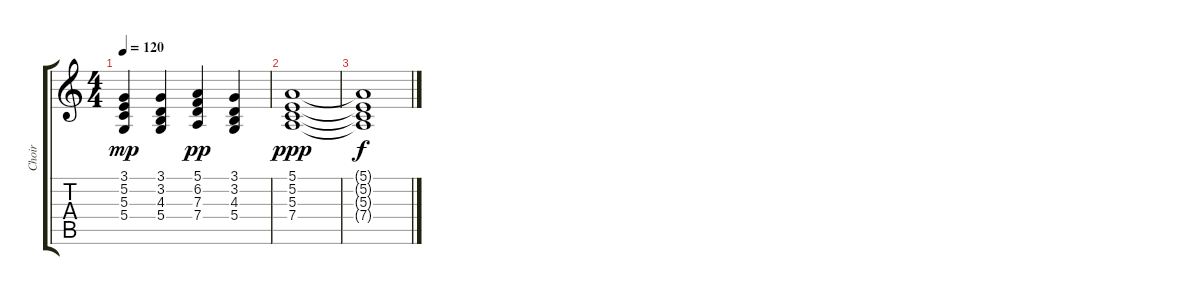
\track ("Choir" "Choir") {instrument choiraahs}
\staff {score tabs}
\tuning (E4 B3 G3 D3 A2 E2) {hide}
\ts (4 4)
\tempo 120
\clef g2
\ks c
(3.1 5.2 5.3 5.4).4{dy mp} (3.1 3.2 4.3 5.4).4 (5.1 6.2 7.3 7.4).4{dy pp} (3.1 3.2 4.3 5.4).4 |
(5.1 5.2 5.3 7.4).1{dy ppp} |
(5.1{t} 5.2{t} 5.3{t} 7.4{t}).1{dy f}
